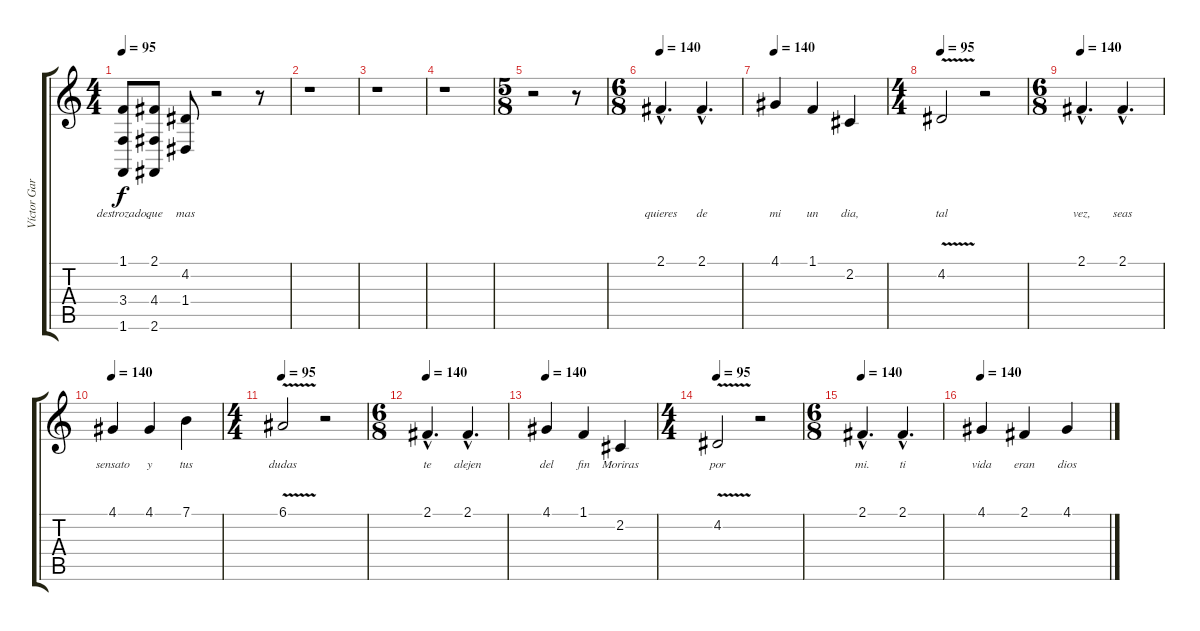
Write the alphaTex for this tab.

\track ("Víctor García (Voz)" "Víctor Gar") {instrument lead6voice}
\staff {score tabs}
\tuning (E4 B3 G3 D3 A2 E2) {hide}
\ts (4 4)
\tempo 95
\clef g2
\ks c
(1.1 3.4 1.6).8{lyrics (0 "destrozado,") lyrics (1 "") lyrics (2 "") lyrics (3 "") lyrics (4 "") dy f} (2.1 4.4 2.6).8{lyrics (0 "que") lyrics (1 "") lyrics (2 "") lyrics (3 "") lyrics (4 "")} (4.2 1.4).8{lyrics (0 "mas") lyrics (1 "") lyrics (2 "") lyrics (3 "") lyrics (4 "")} r.2 r.8 |
r.1 |
r.1 |
r.1 |
\ts (5 8)
r.2 r.8 |
\ts (6 8)
\tempo 140
2.1{hac}.4{d lyrics (0 "quieres") lyrics (1 "") lyrics (2 "") lyrics (3 "") lyrics (4 "")} 2.1{hac}.4{d lyrics (0 "de") lyrics (1 "") lyrics (2 "") lyrics (3 "") lyrics (4 "")} |
\tempo 140
4.1.4{lyrics (0 "mi") lyrics (1 "") lyrics (2 "") lyrics (3 "") lyrics (4 "")} 1.1.4{lyrics (0 "un") lyrics (1 "") lyrics (2 "") lyrics (3 "") lyrics (4 "")} 2.2.4{lyrics (0 "dia,") lyrics (1 "") lyrics (2 "") lyrics (3 "") lyrics (4 "")} |
\ts (4 4)
\tempo 95
4.2{v}.2{lyrics (0 "tal") lyrics (1 "") lyrics (2 "") lyrics (3 "") lyrics (4 "")} r.2 |
\ts (6 8)
\tempo 140
2.1{hac}.4{d lyrics (0 "vez,") lyrics (1 "") lyrics (2 "") lyrics (3 "") lyrics (4 "")} 2.1{hac}.4{d lyrics (0 "seas") lyrics (1 "") lyrics (2 "") lyrics (3 "") lyrics (4 "")} |
\tempo 140
4.1.4{lyrics (0 "sensato") lyrics (1 "") lyrics (2 "") lyrics (3 "") lyrics (4 "")} 4.1.4{lyrics (0 "y") lyrics (1 "") lyrics (2 "") lyrics (3 "") lyrics (4 "")} 7.1.4{lyrics (0 "tus") lyrics (1 "") lyrics (2 "") lyrics (3 "") lyrics (4 "")} |
\ts (4 4)
\tempo 95
6.1{v}.2{lyrics (0 "dudas") lyrics (1 "") lyrics (2 "") lyrics (3 "") lyrics (4 "")} r.2 |
\ts (6 8)
\tempo 140
2.1{hac}.4{d lyrics (0 "te") lyrics (1 "") lyrics (2 "") lyrics (3 "") lyrics (4 "")} 2.1{hac}.4{d lyrics (0 "alejen") lyrics (1 "") lyrics (2 "") lyrics (3 "") lyrics (4 "")} |
\tempo 140
4.1.4{lyrics (0 "del") lyrics (1 "") lyrics (2 "") lyrics (3 "") lyrics (4 "")} 1.1.4{lyrics (0 "fin") lyrics (1 "") lyrics (2 "") lyrics (3 "") lyrics (4 "")} 2.2.4{lyrics (0 "Moriras") lyrics (1 "") lyrics (2 "") lyrics (3 "") lyrics (4 "")} |
\ts (4 4)
\tempo 95
4.2{v}.2{lyrics (0 "por") lyrics (1 "") lyrics (2 "") lyrics (3 "") lyrics (4 "")} r.2 |
\ts (6 8)
\tempo 140
2.1{hac}.4{d lyrics (0 "mi.") lyrics (1 "") lyrics (2 "") lyrics (3 "") lyrics (4 "")} 2.1{hac}.4{d lyrics (0 "ti") lyrics (1 "") lyrics (2 "") lyrics (3 "") lyrics (4 "")} |
\tempo 140
4.1.4{lyrics (0 "vida") lyrics (1 "") lyrics (2 "") lyrics (3 "") lyrics (4 "")} 2.1.4{lyrics (0 "eran") lyrics (1 "") lyrics (2 "") lyrics (3 "") lyrics (4 "")} 4.1.4{lyrics (0 "dios") lyrics (1 "") lyrics (2 "") lyrics (3 "") lyrics (4 "")}
